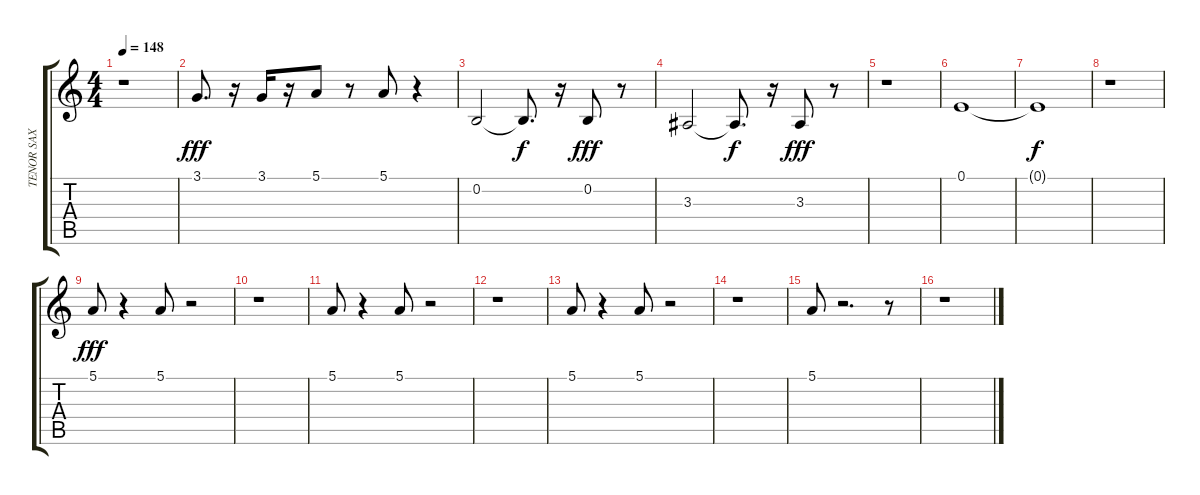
\track ("TENOR SAX" "TENOR SAX") {instrument tenorsax}
\staff {score tabs}
\tuning (E4 B3 G3 D3 A2 E2) {hide}
\ts (4 4)
\tempo 148
\clef g2
\ks c
r.1{dy fff} |
3.1.8{d} r.16 3.1.16 r.16 5.1.8 r.8 5.1.8 r.4 |
0.2.2 0.2{t}.8{d dy f} r.16 0.2.8{dy fff} r.8 |
3.3.2 3.3{t}.8{d dy f} r.16 3.3.8{dy fff} r.8 |
r.1 |
0.1.1 |
0.1{t}.1{dy f} |
r.1 |
5.1.8{dy fff} r.4 5.1.8 r.2 |
r.1 |
5.1.8 r.4 5.1.8 r.2 |
r.1 |
5.1.8 r.4 5.1.8 r.2 |
r.1 |
5.1.8 r.2{d} r.8 |
r.1
